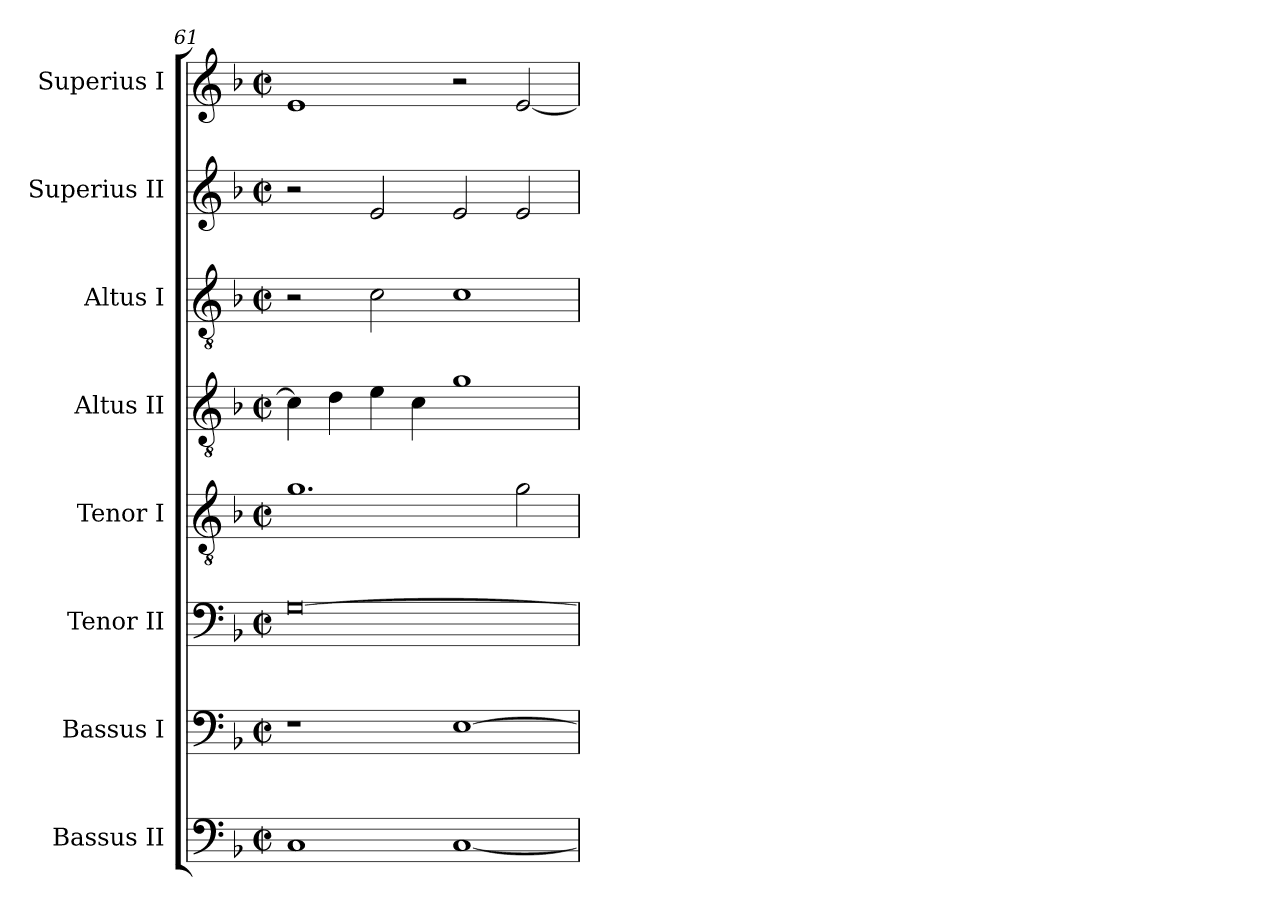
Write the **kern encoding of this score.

**kern	**kern	**kern	**kern	**kern	**kern	**kern	**kern
*part8	*part7	*part6	*part5	*part4	*part3	*part2	*part1
*staff8	*staff7	*staff6	*staff5	*staff4	*staff3	*staff2	*staff1
*I"Bassus II	*I"Bassus I	*I"Tenor II	*I"Tenor I	*I"Altus II	*I"Altus I	*I"Superius II	*I"Superius I
*I'B. II	*I'B. I	*I'T. II	*I'T. I	*I'A. II	*I'A. I	*I'S. II	*I'S. I
*clefF4	*clefF4	*clefF4	*clefGv2	*clefGv2	*clefGv2	*clefG2	*clefG2
*	*	*	*ITrd7c12	*ITrd7c12	*ITrd7c12	*	*
*k[b-]	*k[b-]	*k[b-]	*k[b-]	*k[b-]	*k[b-]	*k[b-]	*k[b-]
*F:	*F:	*F:	*F:	*F:	*F:	*F:	*F:
*M2/2	*M2/2	*M2/2	*M2/2	*M2/2	*M2/2	*M2/2	*M2/2
*met(c|)	*met(c|)	*met(c|)	*met(c|)	*met(c|)	*met(c|)	*met(c|)	*met(c|)
=61	=61	=61	=61	=61	=61	=61	=61
1Ci	1r	[>0Gi	1.Gi	4Ci\]	2r	2r	1ei
.	.	.	.	4Di\	.	.	.
.	.	.	.	4Ei\	2Ci\	2ei/	.
.	.	.	.	4Ci\	.	.	.
[<1Ci	[>1Ei	.	.	1Gi	1Ci	2ei/	2r
.	.	.	2Gi\	.	.	2ei/	[<2ei/
=	=	=	=	=	=	=	=
*-	*-	*-	*-	*-	*-	*-	*-
